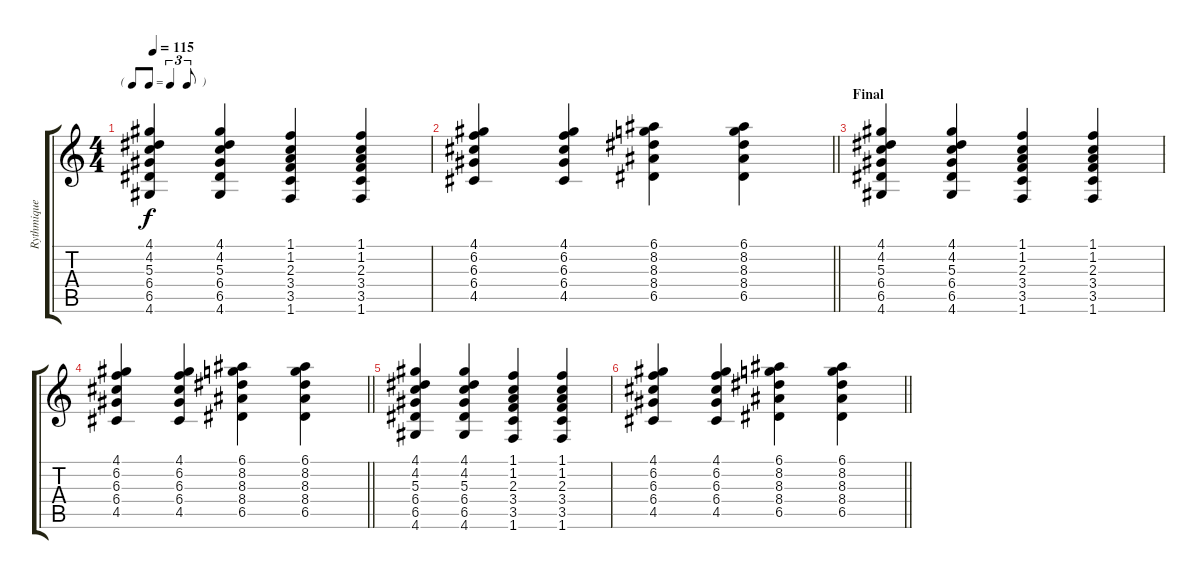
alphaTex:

\track ("Rythmique" "Rythmique") {instrument acousticguitarsteel}
\staff {score tabs}
\tuning (E4 B3 G3 D3 A2 E2) {hide}
\ts (4 4)
\tf triplet8th
\tempo 115
\clef g2
\ks c
(4.1 4.2 5.3 6.4 6.5 4.6).4{dy f} (4.1 4.2 5.3 6.4 6.5 4.6).4 (1.1 1.2 2.3 3.4 3.5 1.6).4 (1.1 1.2 2.3 3.4 3.5 1.6).4 |
\barLineRight lightlight
(4.1 6.2 6.3 6.4 4.5).4 (4.1 6.2 6.3 6.4 4.5).4 (6.1 8.2 8.3 8.4 6.5).4 (6.1 8.2 8.3 8.4 6.5).4 |
\section ("" "Final")
(4.1 4.2 5.3 6.4 6.5 4.6).4 (4.1 4.2 5.3 6.4 6.5 4.6).4 (1.1 1.2 2.3 3.4 3.5 1.6).4 (1.1 1.2 2.3 3.4 3.5 1.6).4 |
\barLineRight lightlight
(4.1 6.2 6.3 6.4 4.5).4 (4.1 6.2 6.3 6.4 4.5).4 (6.1 8.2 8.3 8.4 6.5).4 (6.1 8.2 8.3 8.4 6.5).4 |
(4.1 4.2 5.3 6.4 6.5 4.6).4 (4.1 4.2 5.3 6.4 6.5 4.6).4 (1.1 1.2 2.3 3.4 3.5 1.6).4 (1.1 1.2 2.3 3.4 3.5 1.6).4 |
\barLineRight lightlight
(4.1 6.2 6.3 6.4 4.5).4 (4.1 6.2 6.3 6.4 4.5).4 (6.1 8.2 8.3 8.4 6.5).4 (6.1 8.2 8.3 8.4 6.5).4
